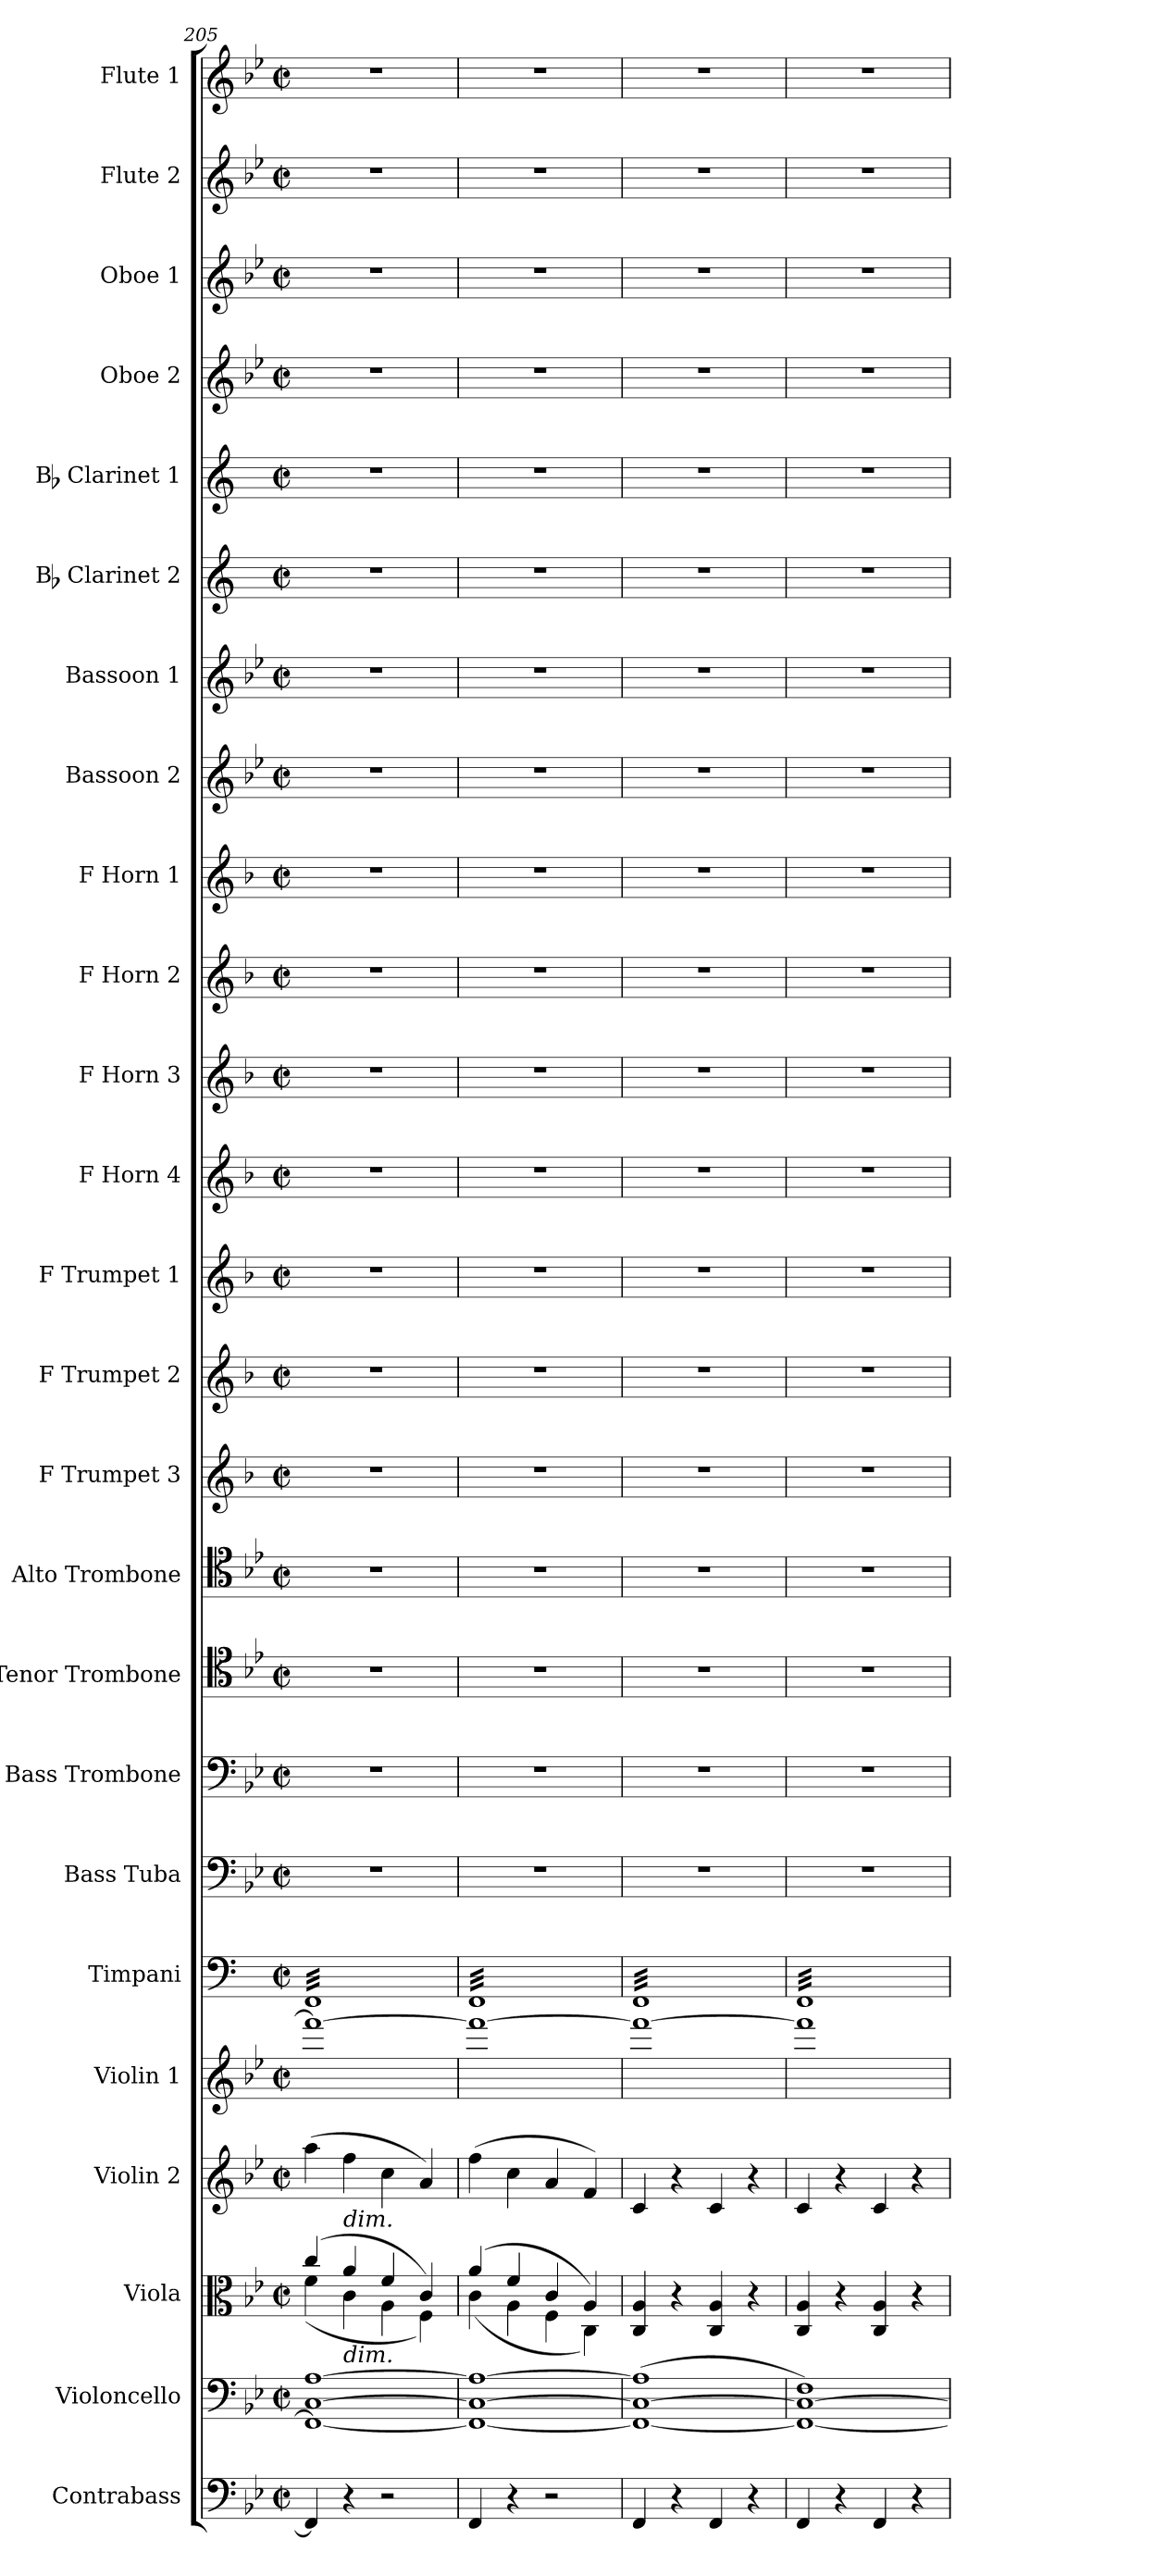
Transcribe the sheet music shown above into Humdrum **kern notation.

**kern	**kern	**kern	**dynam	**kern	**dynam	**kern	**kern	**kern	**kern	**kern	**kern	**kern	**kern	**kern	**kern	**kern	**kern	**kern	**kern	**kern	**kern	**kern	**kern	**kern	**kern	**kern
*part25	*part24	*part23	*part23	*part22	*part22	*part21	*part20	*part19	*part18	*part17	*part16	*part15	*part14	*part13	*part12	*part11	*part10	*part9	*part8	*part7	*part6	*part5	*part4	*part3	*part2	*part1
*staff25	*staff24	*staff23	*staff23	*staff22	*staff22	*staff21	*staff20	*staff19	*staff18	*staff17	*staff16	*staff15	*staff14	*staff13	*staff12	*staff11	*staff10	*staff9	*staff8	*staff7	*staff6	*staff5	*staff4	*staff3	*staff2	*staff1
*I"Contrabass	*I"Violoncello	*I"Viola	*	*I"Violin 2	*	*I"Violin 1	*I"Timpani	*I"Bass Tuba	*I"Bass Trombone	*I"Tenor Trombone	*I"Alto Trombone	*I"F Trumpet 3	*I"F Trumpet 2	*I"F Trumpet 1	*I"F Horn 4	*I"F Horn 3	*I"F Horn 2	*I"F Horn 1	*I"Bassoon 2	*I"Bassoon 1	*I"Bb Clarinet 2	*I"Bb Clarinet 1	*I"Oboe 2	*I"Oboe 1	*I"Flute 2	*I"Flute 1
*I'Cb	*I'Vc	*I'Vla	*	*I'Vln 2	*	*I'Vln 1	*I'Timp	*I'B Tba	*I'B Trb	*I'T Trb	*I'A Trb	*I'Tpt 3	*I'Tpt 2	*I'Tpt 1	*I'Hn 4	*I'Hn 3	*I'Hn 2	*I'Hn 1	*I'Bsn 2	*I'Bsn 1	*I'Cl 2	*I'Cl 1	*I'Ob 2	*I'Ob 1	*I'Fl 2	*I'Fl 1
*clefF4	*clefF4	*clefC3	*	*clefG2	*	*clefG2	*clefF4	*clefF4	*clefF4	*clefC4	*clefC4	*clefG2	*clefG2	*clefG2	*clefG2	*clefG2	*clefG2	*clefG2	*clefG2	*clefG2	*clefG2	*clefG2	*clefG2	*clefG2	*clefG2	*clefG2
*ITrd7c12	*	*	*	*	*	*	*	*	*	*	*	*ITrd-3c-5	*ITrd-3c-5	*ITrd-3c-5	*ITrd4c7	*ITrd4c7	*ITrd4c7	*ITrd4c7	*	*	*ITrd1c2	*ITrd1c2	*	*	*	*
*k[b-e-]	*k[b-e-]	*k[b-e-]	*	*k[b-e-]	*	*k[b-e-]	*k[]	*k[b-e-]	*k[b-e-]	*k[b-e-]	*k[b-e-]	*k[b-e-]	*k[b-e-]	*k[b-e-]	*k[b-e-]	*k[b-e-]	*k[b-e-]	*k[b-e-]	*k[b-e-]	*k[b-e-]	*k[b-e-]	*k[b-e-]	*k[b-e-]	*k[b-e-]	*k[b-e-]	*k[b-e-]
*M2/2	*M2/2	*M2/2	*	*M2/2	*	*M2/2	*M2/2	*M2/2	*M2/2	*M2/2	*M2/2	*M2/2	*M2/2	*M2/2	*M2/2	*M2/2	*M2/2	*M2/2	*M2/2	*M2/2	*M2/2	*M2/2	*M2/2	*M2/2	*M2/2	*M2/2
*met(c|)	*met(c|)	*met(c|)	*	*met(c|)	*	*met(c|)	*met(c|)	*met(c|)	*met(c|)	*met(c|)	*met(c|)	*met(c|)	*met(c|)	*met(c|)	*met(c|)	*met(c|)	*met(c|)	*met(c|)	*met(c|)	*met(c|)	*met(c|)	*met(c|)	*met(c|)	*met(c|)	*met(c|)	*met(c|)
=205	=205	=205	=205	=205	=205	=205	=205	=205	=205	=205	=205	=205	=205	=205	=205	=205	=205	=205	=205	=205	=205	=205	=205	=205	=205	=205
*	*^	*^	*	*	*	*	*	*	*	*	*	*	*	*	*	*	*	*	*	*	*	*	*	*	*	*
*	*	*^	*	*	*	*	*	*	*	*	*	*	*	*	*	*	*	*	*	*	*	*	*	*	*	*	*	*
!	!	!	!	!	!	!LO:DY:b	!	!	!	!	!	!	!	!	!	!	!	!	!	!	!	!	!	!	!	!	!	!	!
!	!	!	!	!	!	!LO:DY:n=1:b	!	!	!	!	!	!	!	!	!	!	!	!	!	!	!	!	!	!	!	!	!	!	!
!	!	!	!	!	!	!LO:DY:n=2:b	!	!LO:DY:b	!	!	!	!	!	!	!	!	!	!	!	!	!	!	!	!	!	!	!	!	!
!	!	!	!	!	!	!	!	!LO:DY:n=1:b	!	!	!	!	!	!	!	!	!	!	!	!	!	!	!	!	!	!	!	!	!
!	!	!	!	!	!	!	!	!LO:DY:n=2:b	!	!	!	!	!	!	!	!	!	!	!	!	!	!	!	!	!	!	!	!	!
*	*	*	*	*	*	*	*	*	*	*tremolo	*	*	*	*	*	*	*	*	*	*	*	*	*	*	*	*	*	*	*
4FFF/]	[1A	1FF_	[1C	(4cc/	(4f\	other-dynamics p other-dynamics	(4aa\	other-dynamics p other-dynamics	1fff_	32FFLLL	1r	1r	1r	1r	1r	1r	1r	1r	1r	1r	1r	1r	1r	1r	1r	1r	1r	1r	1r
.	.	.	.	.	.	.	.	.	.	32FF	.	.	.	.	.	.	.	.	.	.	.	.	.	.	.	.	.	.	.
.	.	.	.	.	.	.	.	.	.	32FF	.	.	.	.	.	.	.	.	.	.	.	.	.	.	.	.	.	.	.
.	.	.	.	.	.	.	.	.	.	32FF	.	.	.	.	.	.	.	.	.	.	.	.	.	.	.	.	.	.	.
.	.	.	.	.	.	.	.	.	.	32FF	.	.	.	.	.	.	.	.	.	.	.	.	.	.	.	.	.	.	.
.	.	.	.	.	.	.	.	.	.	32FF	.	.	.	.	.	.	.	.	.	.	.	.	.	.	.	.	.	.	.
.	.	.	.	.	.	.	.	.	.	32FF	.	.	.	.	.	.	.	.	.	.	.	.	.	.	.	.	.	.	.
.	.	.	.	.	.	.	.	.	.	32FF	.	.	.	.	.	.	.	.	.	.	.	.	.	.	.	.	.	.	.
!	!	!	!	!	!	!	!LO:TX:b:i:t=dim.	!	!	!	!	!	!	!	!	!	!	!	!	!	!	!	!	!	!	!	!	!	!
!	!	!	!	!LO:TX:b:i:t=dim.	!	!	!	!	!	!	!	!	!	!	!	!	!	!	!	!	!	!	!	!	!	!	!	!	!
4r	.	.	.	4a/	4c\	.	4ff\	.	.	32FF	.	.	.	.	.	.	.	.	.	.	.	.	.	.	.	.	.	.	.
.	.	.	.	.	.	.	.	.	.	32FF	.	.	.	.	.	.	.	.	.	.	.	.	.	.	.	.	.	.	.
.	.	.	.	.	.	.	.	.	.	32FF	.	.	.	.	.	.	.	.	.	.	.	.	.	.	.	.	.	.	.
.	.	.	.	.	.	.	.	.	.	32FF	.	.	.	.	.	.	.	.	.	.	.	.	.	.	.	.	.	.	.
.	.	.	.	.	.	.	.	.	.	32FF	.	.	.	.	.	.	.	.	.	.	.	.	.	.	.	.	.	.	.
.	.	.	.	.	.	.	.	.	.	32FF	.	.	.	.	.	.	.	.	.	.	.	.	.	.	.	.	.	.	.
.	.	.	.	.	.	.	.	.	.	32FF	.	.	.	.	.	.	.	.	.	.	.	.	.	.	.	.	.	.	.
.	.	.	.	.	.	.	.	.	.	32FF	.	.	.	.	.	.	.	.	.	.	.	.	.	.	.	.	.	.	.
2r	.	.	.	4f/	4A\	.	4cc\	.	.	32FF	.	.	.	.	.	.	.	.	.	.	.	.	.	.	.	.	.	.	.
.	.	.	.	.	.	.	.	.	.	32FF	.	.	.	.	.	.	.	.	.	.	.	.	.	.	.	.	.	.	.
.	.	.	.	.	.	.	.	.	.	32FF	.	.	.	.	.	.	.	.	.	.	.	.	.	.	.	.	.	.	.
.	.	.	.	.	.	.	.	.	.	32FF	.	.	.	.	.	.	.	.	.	.	.	.	.	.	.	.	.	.	.
.	.	.	.	.	.	.	.	.	.	32FF	.	.	.	.	.	.	.	.	.	.	.	.	.	.	.	.	.	.	.
.	.	.	.	.	.	.	.	.	.	32FF	.	.	.	.	.	.	.	.	.	.	.	.	.	.	.	.	.	.	.
.	.	.	.	.	.	.	.	.	.	32FF	.	.	.	.	.	.	.	.	.	.	.	.	.	.	.	.	.	.	.
.	.	.	.	.	.	.	.	.	.	32FF	.	.	.	.	.	.	.	.	.	.	.	.	.	.	.	.	.	.	.
.	.	.	.	4c/)	4F\)	.	4a/)	.	.	32FF	.	.	.	.	.	.	.	.	.	.	.	.	.	.	.	.	.	.	.
.	.	.	.	.	.	.	.	.	.	32FF	.	.	.	.	.	.	.	.	.	.	.	.	.	.	.	.	.	.	.
.	.	.	.	.	.	.	.	.	.	32FF	.	.	.	.	.	.	.	.	.	.	.	.	.	.	.	.	.	.	.
.	.	.	.	.	.	.	.	.	.	32FF	.	.	.	.	.	.	.	.	.	.	.	.	.	.	.	.	.	.	.
.	.	.	.	.	.	.	.	.	.	32FF	.	.	.	.	.	.	.	.	.	.	.	.	.	.	.	.	.	.	.
.	.	.	.	.	.	.	.	.	.	32FF	.	.	.	.	.	.	.	.	.	.	.	.	.	.	.	.	.	.	.
.	.	.	.	.	.	.	.	.	.	32FF	.	.	.	.	.	.	.	.	.	.	.	.	.	.	.	.	.	.	.
.	.	.	.	.	.	.	.	.	.	32FFJJJ	.	.	.	.	.	.	.	.	.	.	.	.	.	.	.	.	.	.	.
=206	=206	=206	=206	=206	=206	=206	=206	=206	=206	=206	=206	=206	=206	=206	=206	=206	=206	=206	=206	=206	=206	=206	=206	=206	=206	=206	=206	=206	=206
4FFF/	1A_	1FF_	1C_	(4a/	(4c\	.	(4ff\	.	1fff_	32FFLLL	1r	1r	1r	1r	1r	1r	1r	1r	1r	1r	1r	1r	1r	1r	1r	1r	1r	1r	1r
.	.	.	.	.	.	.	.	.	.	32FF	.	.	.	.	.	.	.	.	.	.	.	.	.	.	.	.	.	.	.
.	.	.	.	.	.	.	.	.	.	32FF	.	.	.	.	.	.	.	.	.	.	.	.	.	.	.	.	.	.	.
.	.	.	.	.	.	.	.	.	.	32FF	.	.	.	.	.	.	.	.	.	.	.	.	.	.	.	.	.	.	.
.	.	.	.	.	.	.	.	.	.	32FF	.	.	.	.	.	.	.	.	.	.	.	.	.	.	.	.	.	.	.
.	.	.	.	.	.	.	.	.	.	32FF	.	.	.	.	.	.	.	.	.	.	.	.	.	.	.	.	.	.	.
.	.	.	.	.	.	.	.	.	.	32FF	.	.	.	.	.	.	.	.	.	.	.	.	.	.	.	.	.	.	.
.	.	.	.	.	.	.	.	.	.	32FF	.	.	.	.	.	.	.	.	.	.	.	.	.	.	.	.	.	.	.
4r	.	.	.	4f/	4A\	.	4cc\	.	.	32FF	.	.	.	.	.	.	.	.	.	.	.	.	.	.	.	.	.	.	.
.	.	.	.	.	.	.	.	.	.	32FF	.	.	.	.	.	.	.	.	.	.	.	.	.	.	.	.	.	.	.
.	.	.	.	.	.	.	.	.	.	32FF	.	.	.	.	.	.	.	.	.	.	.	.	.	.	.	.	.	.	.
.	.	.	.	.	.	.	.	.	.	32FF	.	.	.	.	.	.	.	.	.	.	.	.	.	.	.	.	.	.	.
.	.	.	.	.	.	.	.	.	.	32FF	.	.	.	.	.	.	.	.	.	.	.	.	.	.	.	.	.	.	.
.	.	.	.	.	.	.	.	.	.	32FF	.	.	.	.	.	.	.	.	.	.	.	.	.	.	.	.	.	.	.
.	.	.	.	.	.	.	.	.	.	32FF	.	.	.	.	.	.	.	.	.	.	.	.	.	.	.	.	.	.	.
.	.	.	.	.	.	.	.	.	.	32FF	.	.	.	.	.	.	.	.	.	.	.	.	.	.	.	.	.	.	.
2r	.	.	.	4c/	4F\	.	4a/	.	.	32FF	.	.	.	.	.	.	.	.	.	.	.	.	.	.	.	.	.	.	.
.	.	.	.	.	.	.	.	.	.	32FF	.	.	.	.	.	.	.	.	.	.	.	.	.	.	.	.	.	.	.
.	.	.	.	.	.	.	.	.	.	32FF	.	.	.	.	.	.	.	.	.	.	.	.	.	.	.	.	.	.	.
.	.	.	.	.	.	.	.	.	.	32FF	.	.	.	.	.	.	.	.	.	.	.	.	.	.	.	.	.	.	.
.	.	.	.	.	.	.	.	.	.	32FF	.	.	.	.	.	.	.	.	.	.	.	.	.	.	.	.	.	.	.
.	.	.	.	.	.	.	.	.	.	32FF	.	.	.	.	.	.	.	.	.	.	.	.	.	.	.	.	.	.	.
.	.	.	.	.	.	.	.	.	.	32FF	.	.	.	.	.	.	.	.	.	.	.	.	.	.	.	.	.	.	.
.	.	.	.	.	.	.	.	.	.	32FF	.	.	.	.	.	.	.	.	.	.	.	.	.	.	.	.	.	.	.
.	.	.	.	4A/)	4C\)	.	4f/)	.	.	32FF	.	.	.	.	.	.	.	.	.	.	.	.	.	.	.	.	.	.	.
.	.	.	.	.	.	.	.	.	.	32FF	.	.	.	.	.	.	.	.	.	.	.	.	.	.	.	.	.	.	.
.	.	.	.	.	.	.	.	.	.	32FF	.	.	.	.	.	.	.	.	.	.	.	.	.	.	.	.	.	.	.
.	.	.	.	.	.	.	.	.	.	32FF	.	.	.	.	.	.	.	.	.	.	.	.	.	.	.	.	.	.	.
.	.	.	.	.	.	.	.	.	.	32FF	.	.	.	.	.	.	.	.	.	.	.	.	.	.	.	.	.	.	.
.	.	.	.	.	.	.	.	.	.	32FF	.	.	.	.	.	.	.	.	.	.	.	.	.	.	.	.	.	.	.
.	.	.	.	.	.	.	.	.	.	32FF	.	.	.	.	.	.	.	.	.	.	.	.	.	.	.	.	.	.	.
.	.	.	.	.	.	.	.	.	.	32FFJJJ	.	.	.	.	.	.	.	.	.	.	.	.	.	.	.	.	.	.	.
=207	=207	=207	=207	=207	=207	=207	=207	=207	=207	=207	=207	=207	=207	=207	=207	=207	=207	=207	=207	=207	=207	=207	=207	=207	=207	=207	=207	=207	=207
!	!	!	!	!	!	!LO:DY:b	!	!	!	!	!	!	!	!	!	!	!	!	!	!	!	!	!	!	!	!	!	!	!
!	!	!	!	!	!	!LO:DY:n=1:b	!	!	!	!	!	!	!	!	!	!	!	!	!	!	!	!	!	!	!	!	!	!	!
!	!	!	!	!	!	!LO:DY:n=2:b	!	!LO:DY:b	!	!	!	!	!	!	!	!	!	!	!	!	!	!	!	!	!	!	!	!	!
!	!	!	!	!	!	!	!	!LO:DY:n=1:b	!	!	!	!	!	!	!	!	!	!	!	!	!	!	!	!	!	!	!	!	!
!	!	!	!	!	!	!	!	!LO:DY:n=2:b	!	!	!	!	!	!	!	!	!	!	!	!	!	!	!	!	!	!	!	!	!
*	*	*	*	*v	*v	*	*	*	*	*	*	*	*	*	*	*	*	*	*	*	*	*	*	*	*	*	*	*	*
4FFF/	(1A]	1FF_	1C_	4C/ 4A/	other-dynamics ppp other-dynamics	4c/	other-dynamics ppp other-dynamics	1fff_	32FFLLL	1r	1r	1r	1r	1r	1r	1r	1r	1r	1r	1r	1r	1r	1r	1r	1r	1r	1r	1r
.	.	.	.	.	.	.	.	.	32FF	.	.	.	.	.	.	.	.	.	.	.	.	.	.	.	.	.	.	.
.	.	.	.	.	.	.	.	.	32FF	.	.	.	.	.	.	.	.	.	.	.	.	.	.	.	.	.	.	.
.	.	.	.	.	.	.	.	.	32FF	.	.	.	.	.	.	.	.	.	.	.	.	.	.	.	.	.	.	.
.	.	.	.	.	.	.	.	.	32FF	.	.	.	.	.	.	.	.	.	.	.	.	.	.	.	.	.	.	.
.	.	.	.	.	.	.	.	.	32FF	.	.	.	.	.	.	.	.	.	.	.	.	.	.	.	.	.	.	.
.	.	.	.	.	.	.	.	.	32FF	.	.	.	.	.	.	.	.	.	.	.	.	.	.	.	.	.	.	.
.	.	.	.	.	.	.	.	.	32FF	.	.	.	.	.	.	.	.	.	.	.	.	.	.	.	.	.	.	.
4r	.	.	.	4r	.	4r	.	.	32FF	.	.	.	.	.	.	.	.	.	.	.	.	.	.	.	.	.	.	.
.	.	.	.	.	.	.	.	.	32FF	.	.	.	.	.	.	.	.	.	.	.	.	.	.	.	.	.	.	.
.	.	.	.	.	.	.	.	.	32FF	.	.	.	.	.	.	.	.	.	.	.	.	.	.	.	.	.	.	.
.	.	.	.	.	.	.	.	.	32FF	.	.	.	.	.	.	.	.	.	.	.	.	.	.	.	.	.	.	.
.	.	.	.	.	.	.	.	.	32FF	.	.	.	.	.	.	.	.	.	.	.	.	.	.	.	.	.	.	.
.	.	.	.	.	.	.	.	.	32FF	.	.	.	.	.	.	.	.	.	.	.	.	.	.	.	.	.	.	.
.	.	.	.	.	.	.	.	.	32FF	.	.	.	.	.	.	.	.	.	.	.	.	.	.	.	.	.	.	.
.	.	.	.	.	.	.	.	.	32FF	.	.	.	.	.	.	.	.	.	.	.	.	.	.	.	.	.	.	.
4FFF/	.	.	.	4C/ 4A/	.	4c/	.	.	32FF	.	.	.	.	.	.	.	.	.	.	.	.	.	.	.	.	.	.	.
.	.	.	.	.	.	.	.	.	32FF	.	.	.	.	.	.	.	.	.	.	.	.	.	.	.	.	.	.	.
.	.	.	.	.	.	.	.	.	32FF	.	.	.	.	.	.	.	.	.	.	.	.	.	.	.	.	.	.	.
.	.	.	.	.	.	.	.	.	32FF	.	.	.	.	.	.	.	.	.	.	.	.	.	.	.	.	.	.	.
.	.	.	.	.	.	.	.	.	32FF	.	.	.	.	.	.	.	.	.	.	.	.	.	.	.	.	.	.	.
.	.	.	.	.	.	.	.	.	32FF	.	.	.	.	.	.	.	.	.	.	.	.	.	.	.	.	.	.	.
.	.	.	.	.	.	.	.	.	32FF	.	.	.	.	.	.	.	.	.	.	.	.	.	.	.	.	.	.	.
.	.	.	.	.	.	.	.	.	32FF	.	.	.	.	.	.	.	.	.	.	.	.	.	.	.	.	.	.	.
4r	.	.	.	4r	.	4r	.	.	32FF	.	.	.	.	.	.	.	.	.	.	.	.	.	.	.	.	.	.	.
.	.	.	.	.	.	.	.	.	32FF	.	.	.	.	.	.	.	.	.	.	.	.	.	.	.	.	.	.	.
.	.	.	.	.	.	.	.	.	32FF	.	.	.	.	.	.	.	.	.	.	.	.	.	.	.	.	.	.	.
.	.	.	.	.	.	.	.	.	32FF	.	.	.	.	.	.	.	.	.	.	.	.	.	.	.	.	.	.	.
.	.	.	.	.	.	.	.	.	32FF	.	.	.	.	.	.	.	.	.	.	.	.	.	.	.	.	.	.	.
.	.	.	.	.	.	.	.	.	32FF	.	.	.	.	.	.	.	.	.	.	.	.	.	.	.	.	.	.	.
.	.	.	.	.	.	.	.	.	32FF	.	.	.	.	.	.	.	.	.	.	.	.	.	.	.	.	.	.	.
.	.	.	.	.	.	.	.	.	32FFJJJ	.	.	.	.	.	.	.	.	.	.	.	.	.	.	.	.	.	.	.
=208	=208	=208	=208	=208	=208	=208	=208	=208	=208	=208	=208	=208	=208	=208	=208	=208	=208	=208	=208	=208	=208	=208	=208	=208	=208	=208	=208	=208
4FFF/	1F)	1FF_	1C_	4C/ 4A/	.	4c/	.	1fff]	32FFLLL	1r	1r	1r	1r	1r	1r	1r	1r	1r	1r	1r	1r	1r	1r	1r	1r	1r	1r	1r
.	.	.	.	.	.	.	.	.	32FF	.	.	.	.	.	.	.	.	.	.	.	.	.	.	.	.	.	.	.
.	.	.	.	.	.	.	.	.	32FF	.	.	.	.	.	.	.	.	.	.	.	.	.	.	.	.	.	.	.
.	.	.	.	.	.	.	.	.	32FF	.	.	.	.	.	.	.	.	.	.	.	.	.	.	.	.	.	.	.
.	.	.	.	.	.	.	.	.	32FF	.	.	.	.	.	.	.	.	.	.	.	.	.	.	.	.	.	.	.
.	.	.	.	.	.	.	.	.	32FF	.	.	.	.	.	.	.	.	.	.	.	.	.	.	.	.	.	.	.
.	.	.	.	.	.	.	.	.	32FF	.	.	.	.	.	.	.	.	.	.	.	.	.	.	.	.	.	.	.
.	.	.	.	.	.	.	.	.	32FF	.	.	.	.	.	.	.	.	.	.	.	.	.	.	.	.	.	.	.
4r	.	.	.	4r	.	4r	.	.	32FF	.	.	.	.	.	.	.	.	.	.	.	.	.	.	.	.	.	.	.
.	.	.	.	.	.	.	.	.	32FF	.	.	.	.	.	.	.	.	.	.	.	.	.	.	.	.	.	.	.
.	.	.	.	.	.	.	.	.	32FF	.	.	.	.	.	.	.	.	.	.	.	.	.	.	.	.	.	.	.
.	.	.	.	.	.	.	.	.	32FF	.	.	.	.	.	.	.	.	.	.	.	.	.	.	.	.	.	.	.
.	.	.	.	.	.	.	.	.	32FF	.	.	.	.	.	.	.	.	.	.	.	.	.	.	.	.	.	.	.
.	.	.	.	.	.	.	.	.	32FF	.	.	.	.	.	.	.	.	.	.	.	.	.	.	.	.	.	.	.
.	.	.	.	.	.	.	.	.	32FF	.	.	.	.	.	.	.	.	.	.	.	.	.	.	.	.	.	.	.
.	.	.	.	.	.	.	.	.	32FF	.	.	.	.	.	.	.	.	.	.	.	.	.	.	.	.	.	.	.
4FFF/	.	.	.	4C/ 4A/	.	4c/	.	.	32FF	.	.	.	.	.	.	.	.	.	.	.	.	.	.	.	.	.	.	.
.	.	.	.	.	.	.	.	.	32FF	.	.	.	.	.	.	.	.	.	.	.	.	.	.	.	.	.	.	.
.	.	.	.	.	.	.	.	.	32FF	.	.	.	.	.	.	.	.	.	.	.	.	.	.	.	.	.	.	.
.	.	.	.	.	.	.	.	.	32FF	.	.	.	.	.	.	.	.	.	.	.	.	.	.	.	.	.	.	.
.	.	.	.	.	.	.	.	.	32FF	.	.	.	.	.	.	.	.	.	.	.	.	.	.	.	.	.	.	.
.	.	.	.	.	.	.	.	.	32FF	.	.	.	.	.	.	.	.	.	.	.	.	.	.	.	.	.	.	.
.	.	.	.	.	.	.	.	.	32FF	.	.	.	.	.	.	.	.	.	.	.	.	.	.	.	.	.	.	.
.	.	.	.	.	.	.	.	.	32FF	.	.	.	.	.	.	.	.	.	.	.	.	.	.	.	.	.	.	.
4r	.	.	.	4r	.	4r	.	.	32FF	.	.	.	.	.	.	.	.	.	.	.	.	.	.	.	.	.	.	.
.	.	.	.	.	.	.	.	.	32FF	.	.	.	.	.	.	.	.	.	.	.	.	.	.	.	.	.	.	.
.	.	.	.	.	.	.	.	.	32FF	.	.	.	.	.	.	.	.	.	.	.	.	.	.	.	.	.	.	.
.	.	.	.	.	.	.	.	.	32FF	.	.	.	.	.	.	.	.	.	.	.	.	.	.	.	.	.	.	.
.	.	.	.	.	.	.	.	.	32FF	.	.	.	.	.	.	.	.	.	.	.	.	.	.	.	.	.	.	.
.	.	.	.	.	.	.	.	.	32FF	.	.	.	.	.	.	.	.	.	.	.	.	.	.	.	.	.	.	.
.	.	.	.	.	.	.	.	.	32FF	.	.	.	.	.	.	.	.	.	.	.	.	.	.	.	.	.	.	.
.	.	.	.	.	.	.	.	.	32FFJJJ	.	.	.	.	.	.	.	.	.	.	.	.	.	.	.	.	.	.	.
*	*	*	*	*	*	*	*	*	*Xtremolo	*	*	*	*	*	*	*	*	*	*	*	*	*	*	*	*	*	*	*
*	*v	*v	*v	*	*	*	*	*	*	*	*	*	*	*	*	*	*	*	*	*	*	*	*	*	*	*	*	*
=	=	=	=	=	=	=	=	=	=	=	=	=	=	=	=	=	=	=	=	=	=	=	=	=	=	=
*-	*-	*-	*-	*-	*-	*-	*-	*-	*-	*-	*-	*-	*-	*-	*-	*-	*-	*-	*-	*-	*-	*-	*-	*-	*-	*-
